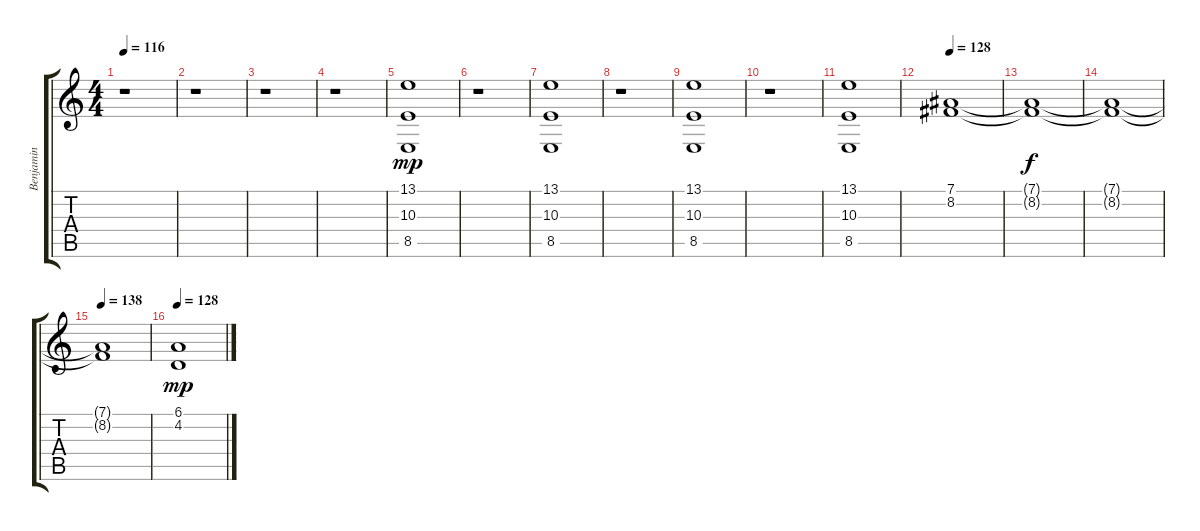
\track ("Benjamin" "Benjamin") {instrument pad4choir}
\staff {score tabs}
\tuning (Eb4 Bb3 Gb3 Db3 Ab2 Eb2) {hide}
\ts (4 4)
\tempo 116
\clef g2
\ks c
r.1{dy mp} |
r.1 |
r.1 |
r.1 |
(13.1 10.3 8.5).1 |
r.1 |
(13.1 10.3 8.5).1 |
r.1 |
(13.1 10.3 8.5).1 |
r.1 |
(13.1 10.3 8.5).1 |
\tempo 128
(7.1 8.2).1 |
(7.1{t} 8.2{t}).1{dy f} |
(7.1{t} 8.2{t}).1 |
\tempo 138
(7.1{t} 8.2{t}).1 |
\tempo 128
(6.1 4.2).1{dy mp}
